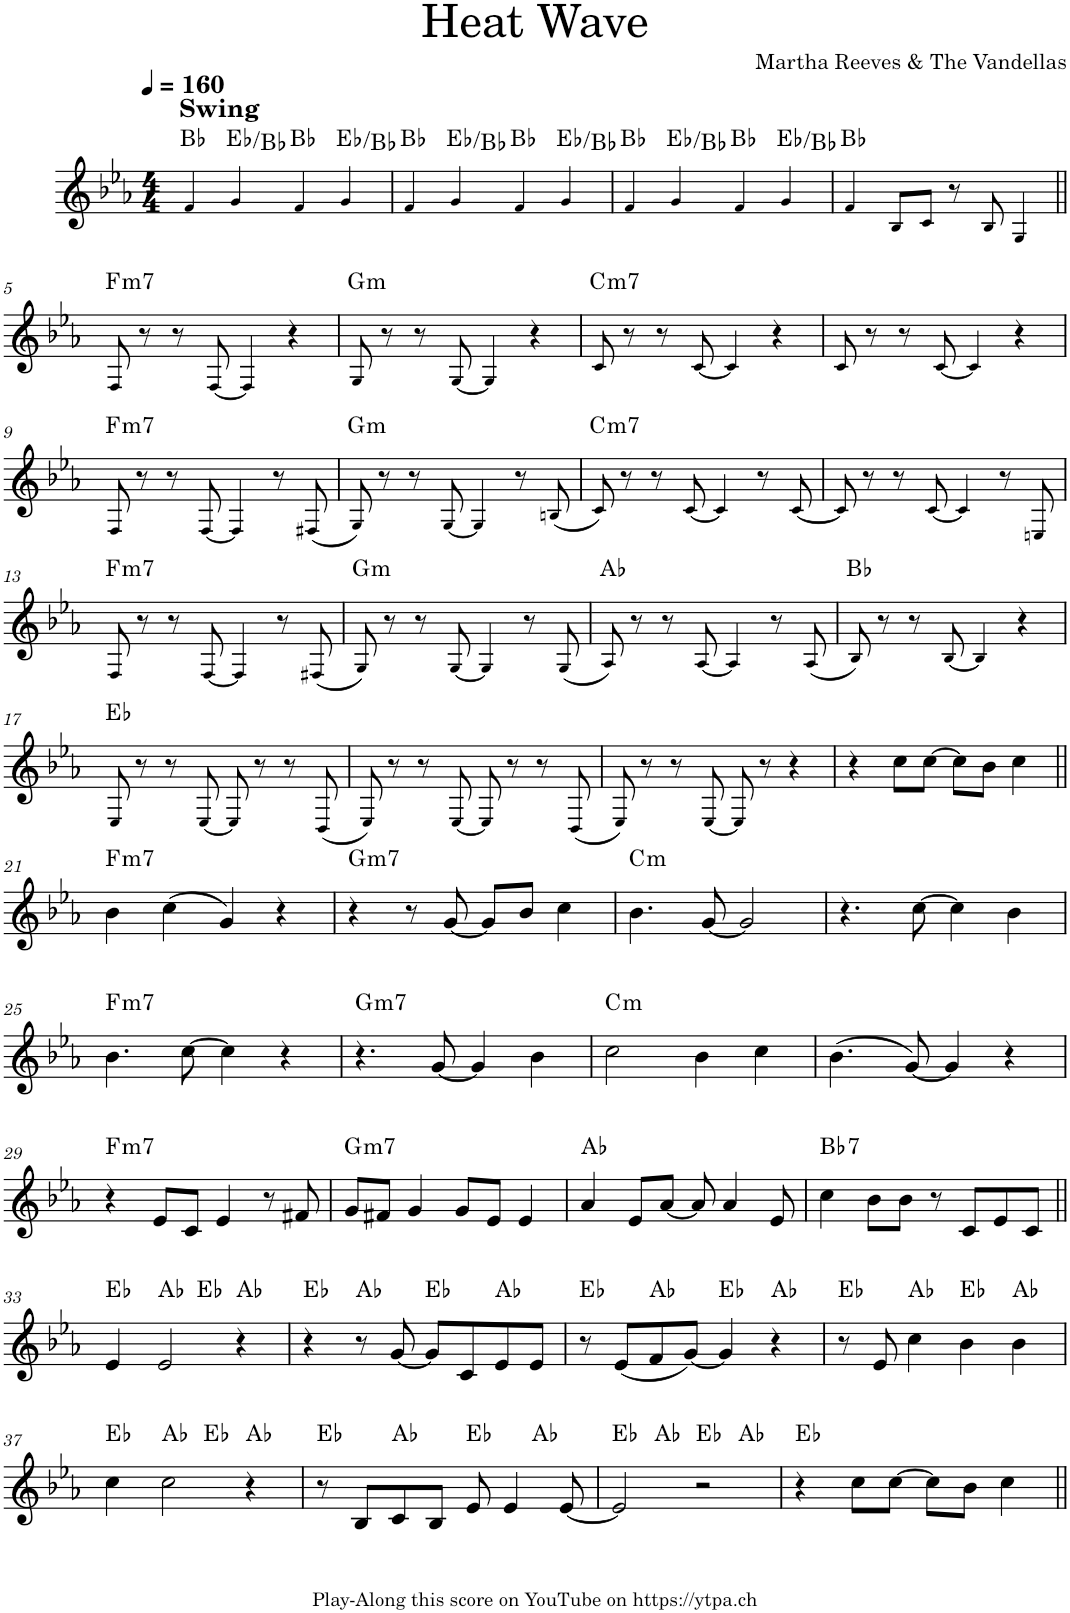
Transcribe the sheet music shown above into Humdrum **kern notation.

**kern	**harte
*part1	*part1
*staff1	*
*I"Piano	*
*I'Pno.	*
*clefG2	*
*k[b-e-a-]	*
*M4/4	*
*MM160	*
=1	=1
!LO:TX:a:B:t=Swing	!
4f!/	Bb:maj
4g!/	Eb:maj/5
4f!/	Bb:maj
4g!/	Eb:maj/5
=2	=2
4f!/	Bb:maj
4g!/	Eb:maj/5
4f!/	Bb:maj
4g!/	Eb:maj/5
=3	=3
4f!/	Bb:maj
4g!/	Eb:maj/5
4f!/	Bb:maj
4g!/	Eb:maj/5
=4	=4
4f!/	Bb:maj
8B-!/L	.
8c!/J	.
8r	.
8B-!/	.
4G!/	.
!!LO:LB:g=z
=5||	=5||
!	!LO:H:kt=m7
8F!/	F:min7
8r	.
8r	.
[8F!/	.
4F!/]	.
4r	.
=6	=6
!	!LO:H:kt=m
8G!/	G:min
8r	.
8r	.
[8G!/	.
4G!/]	.
4r	.
=7	=7
!	!LO:H:kt=m7
8c!/	C:min7
8r	.
8r	.
[8c!/	.
4c!/]	.
4r	.
=8	=8
8c!/	.
8r	.
8r	.
[8c!/	.
4c!/]	.
4r	.
!!LO:LB:g=z
=9	=9
!	!LO:H:kt=m7
8F!/	F:min7
8r	.
8r	.
[8F!/	.
4F!/]	.
8r	.
(8F#X!/	.
=10	=10
!	!LO:H:kt=m
8G!/)	G:min
8r	.
8r	.
[8G!/	.
4G!/]	.
8r	.
(8Bn!/	.
=11	=11
!	!LO:H:kt=m7
8c!/)	C:min7
8r	.
8r	.
[8c!/	.
4c!/]	.
8r	.
[8c!/	.
=12	=12
8c!/]	.
8r	.
8r	.
[8c!/	.
4c!/]	.
8r	.
8En!/	.
!!LO:LB:g=z
=13	=13
!	!LO:H:kt=m7
8F!/	F:min7
8r	.
8r	.
[8F!/	.
4F!/]	.
8r	.
(8F#X!/	.
=14	=14
!	!LO:H:kt=m
8G!/)	G:min
8r	.
8r	.
[8G!/	.
4G!/]	.
8r	.
(8G!/	.
=15	=15
8A-!/)	Ab:maj
8r	.
8r	.
[8A-!/	.
4A-!/]	.
8r	.
(8A-!/	.
=16	=16
8B-!/)	Bb:maj
8r	.
8r	.
[8B-!/	.
4B-!/]	.
4r	.
!!LO:LB:g=z
=17	=17
8E-!/	Eb:maj
8r	.
8r	.
[8E-!/	.
8E-!/]	.
8r	.
8r	.
(8D!/	.
=18	=18
8E-!/)	.
8r	.
8r	.
[8E-!/	.
8E-!/]	.
8r	.
8r	.
(8D!/	.
=19	=19
8E-!/)	.
8r	.
8r	.
[8E-!/	.
8E-!/]	.
8r	.
4r	.
=20	=20
4r	.
8cc\L	.
[8cc\J	.
8cc\L]	.
8b-\J	.
4cc\	.
!!LO:LB:g=z
=21||	=21||
!	!LO:H:kt=m7
4b-\	F:min7
(4cc\	.
4g/)	.
4r	.
=22	=22
!	!LO:H:kt=m7
4r	G:min7
8r	.
[8g/	.
8g/L]	.
8b-/J	.
4cc\	.
=23	=23
!	!LO:H:kt=m
4.b-\	C:min
[8g/	.
2g/]	.
=24	=24
4.r	.
[8cc\	.
4cc\]	.
4b-\	.
!!LO:LB:g=z
=25	=25
!	!LO:H:kt=m7
4.b-\	F:min7
[8cc\	.
4cc\]	.
4r	.
=26	=26
!	!LO:H:kt=m7
4.r	G:min7
[8g/	.
4g/]	.
4b-\	.
=27	=27
!	!LO:H:kt=m
2cc\	C:min
4b-\	.
4cc\	.
=28	=28
(4.b-\	.
[8g/)	.
4g/]	.
4r	.
!!LO:LB:g=z
=29	=29
!	!LO:H:kt=m7
4r	F:min7
8e-/L	.
8c/J	.
4e-/	.
8r	.
8f#X/	.
=30	=30
!	!LO:H:kt=m7
8g/L	G:min7
8f#X/J	.
4g/	.
8g/L	.
8e-/J	.
4e-/	.
=31	=31
4a-/	Ab:maj
8e-/L	.
[8a-/J	.
8a-/]	.
4a-/	.
8e-/	.
=32	=32
!	!LO:H:kt=7
4cc\	Bb:7
8b-\L	.
8b-\J	.
8r	.
8c/L	.
8e-/	.
8c/J	.
!!LO:LB:g=z
=33||	=33||
*^	*
4e-/	2ryy	Eb:maj
2e-/	.	Ab:maj
.	2ryy	Eb:maj
4r	.	Ab:maj
*v	*v	*
=34	=34
4r	Eb:maj
8r	Ab:maj
[8g/	.
8g/L]	Eb:maj
8c/	.
8e-/	Ab:maj
8e-/J	.
=35	=35
8r	Eb:maj
(8e-/L	.
8f/	Ab:maj
[8g/J)	.
4g/]	Eb:maj
4r	Ab:maj
=36	=36
8r	Eb:maj
8e-/	.
4cc\	Ab:maj
4b-\	Eb:maj
4b-\	Ab:maj
!!LO:LB:g=z
=37	=37
*^	*
4cc\	2ryy	Eb:maj
2cc\	.	Ab:maj
.	2ryy	Eb:maj
4r	.	Ab:maj
=38	=38	=38
8r	2.ryy	Eb:maj
8B-/L	.	.
8c/	.	Ab:maj
8B-/J	.	.
8e-/	.	Eb:maj
4e-/	.	.
.	4ryy	Ab:maj
[8e-/	.	.
=39	=39	=39
*	*^	*
2e-/]	4ryy	2.ryy	Eb:maj
.	2.ryy	.	Ab:maj
2r	.	.	Eb:maj
.	.	4ryy	Ab:maj
*v	*v	*v	*
=40	=40
4r	Eb:maj
8cc\L	.
[8cc\J	.
8cc\L]	.
8b-\J	.
4cc\	.
=||	=||
*-	*-
